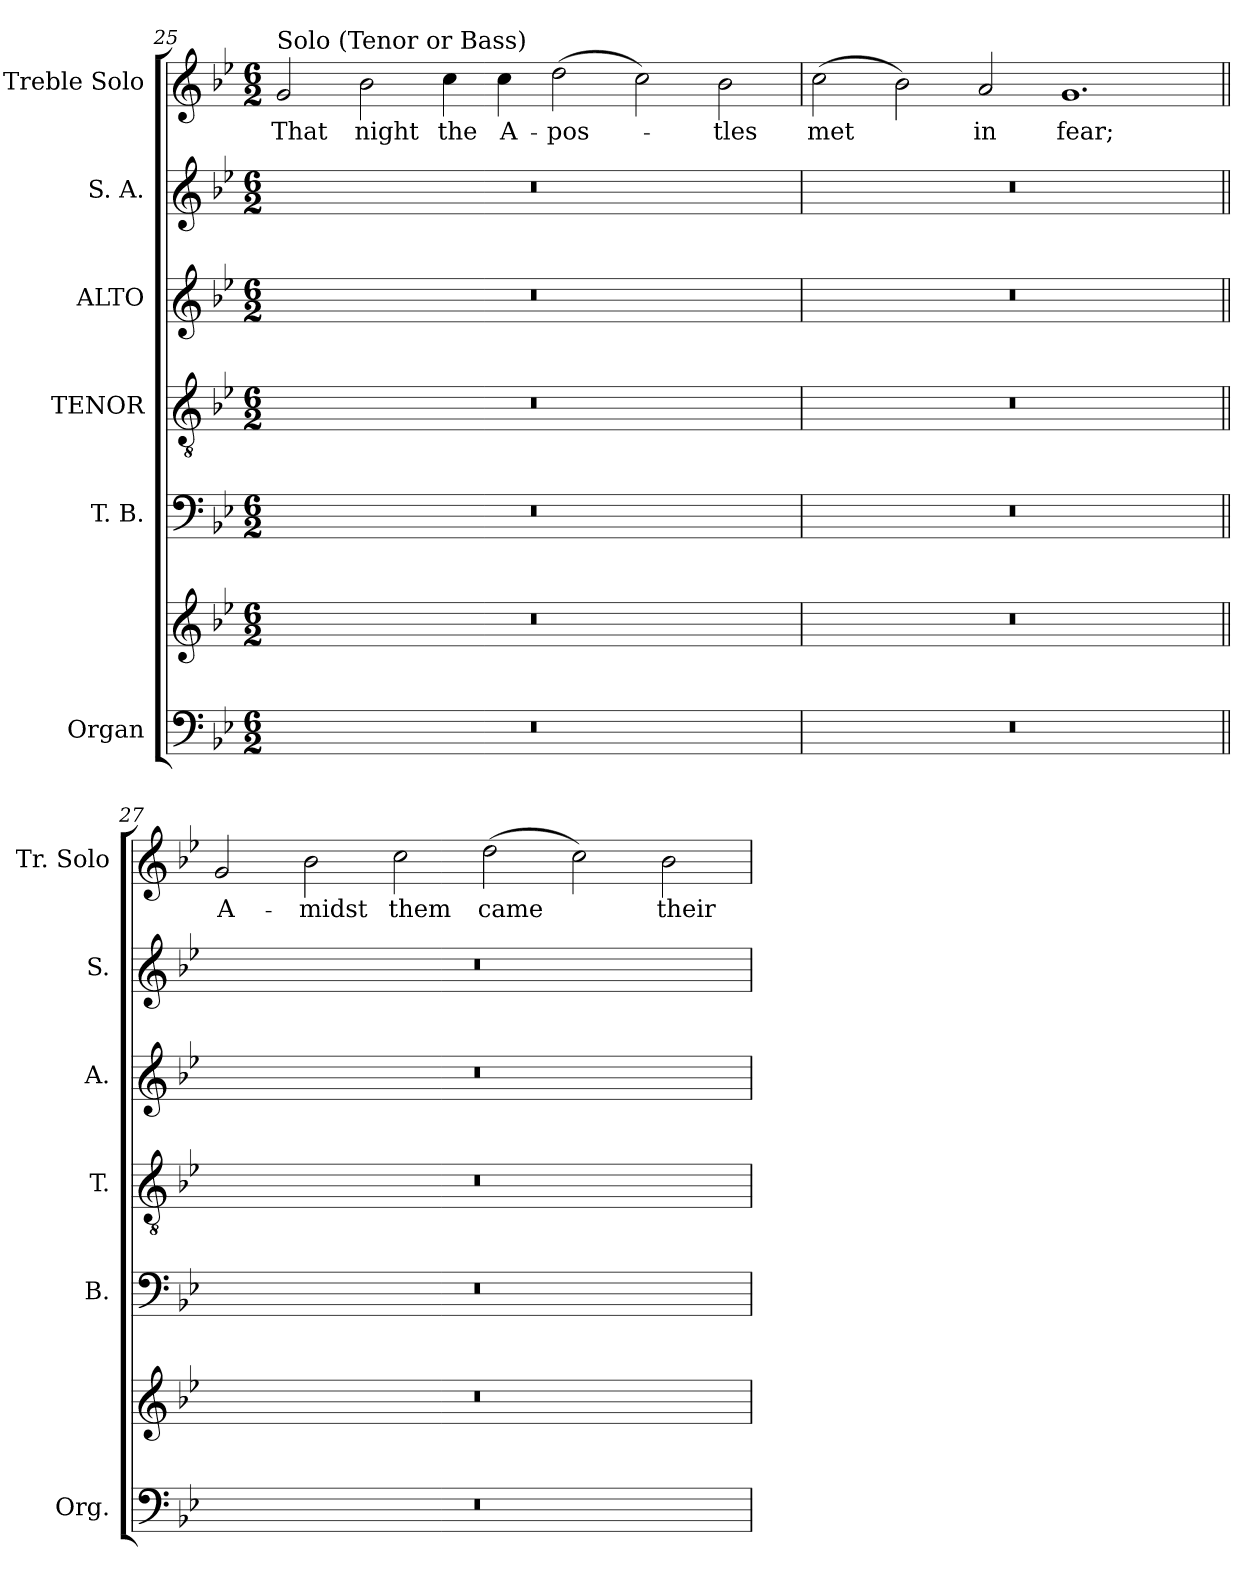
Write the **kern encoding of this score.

**kern	**kern	**kern	**kern	**kern	**kern	**kern	**text
*part6	*part6	*part5	*part4	*part3	*part2	*part1	*part1
*staff7	*staff6	*staff5	*staff4	*staff3	*staff2	*staff1	*staff1
*I"Organ	*	*I"T. B.	*I"TENOR	*I"ALTO	*I"S. A.	*I"Treble Solo	*
*I'Org.	*	*I'B.	*I'T.	*I'A.	*I'S.	*I'Tr. Solo	*
!!LO:LB:g=z
*clefF4	*clefG2	*clefF4	*clefGv2	*clefG2	*clefG2	*clefG2	*
*	*	*	*ITrd7c12	*	*	*	*
*k[b-e-]	*k[b-e-]	*k[b-e-]	*k[b-e-]	*k[b-e-]	*k[b-e-]	*k[b-e-]	*
*g:	*g:	*g:	*g:	*g:	*g:	*g:	*
*M6/2	*M6/2	*M6/2	*M6/2	*M6/2	*M6/2	*M6/2	*
=25	=25	=25	=25	=25	=25	=25	=25
!LO:N:vis=1	!LO:N:vis=1	!LO:N:vis=1	!LO:N:vis=1	!LO:N:vis=1	!LO:N:vis=1	!	!
!	!	!	!	!	!	!LO:TX:a:t=Solo (Tenor or Bass)	!
!	!	!	!	!	!	!	!LO:LY:b:color=#000000
0.r	0.r	0.r	0.r	0.r	0.r	2gi/	That
!	!	!	!	!	!	!	!LO:LY:b:color=#000000
.	.	.	.	.	.	2b-i\	night
!	!	!	!	!	!	!	!LO:LY:b:color=#000000
.	.	.	.	.	.	4cci\	the
!	!	!	!	!	!	!	!LO:LY:b:color=#000000
.	.	.	.	.	.	4cci\	A-
!	!	!	!	!	!	!	!LO:LY:b:color=#000000
.	.	.	.	.	.	(2ddi\	-pos-
.	.	.	.	.	.	2cci\)	.
!	!	!	!	!	!	!	!LO:LY:b:color=#000000
.	.	.	.	.	.	2b-i\	-tles
=26	=26	=26	=26	=26	=26	=26	=26
!LO:N:vis=1	!LO:N:vis=1	!LO:N:vis=1	!LO:N:vis=1	!LO:N:vis=1	!LO:N:vis=1	!	!
!	!	!	!	!	!	!	!LO:LY:b:color=#000000
0.r	0.r	0.r	0.r	0.r	0.r	(2cci\	met
.	.	.	.	.	.	2b-i\)	.
!	!	!	!	!	!	!	!LO:LY:b:color=#000000
.	.	.	.	.	.	2ai/	in
!	!	!	!	!	!	!	!LO:LY:b:color=#000000
.	.	.	.	.	.	1.gi	fear;
=27||	=27||	=27||	=27||	=27||	=27||	=27||	=27||
!LO:N:vis=1	!LO:N:vis=1	!LO:N:vis=1	!LO:N:vis=1	!LO:N:vis=1	!LO:N:vis=1	!	!
!	!	!	!	!	!	!	!LO:LY:b:color=#000000
0.r	0.r	0.r	0.r	0.r	0.r	2gi/	A-
!	!	!	!	!	!	!	!LO:LY:b:color=#000000
.	.	.	.	.	.	2b-i\	-midst
!	!	!	!	!	!	!	!LO:LY:b:color=#000000
.	.	.	.	.	.	2cci\	them
!	!	!	!	!	!	!	!LO:LY:b:color=#000000
.	.	.	.	.	.	(2ddi\	came
.	.	.	.	.	.	2cci\)	.
!	!	!	!	!	!	!	!LO:LY:b:color=#000000
.	.	.	.	.	.	2b-i\	their
=	=	=	=	=	=	=	=
*-	*-	*-	*-	*-	*-	*-	*-
